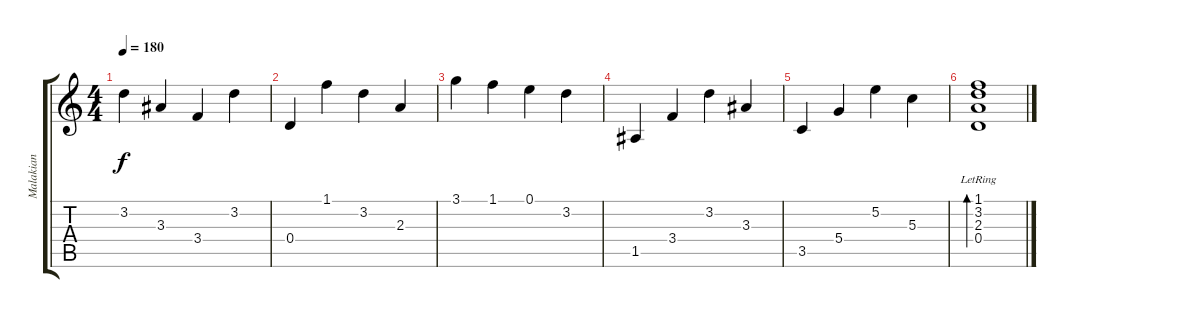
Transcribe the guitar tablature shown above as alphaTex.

\track ("Malakian" "Malakian") {instrument electricguitarclean}
\staff {score tabs}
\tuning (E4 B3 G3 D3 A2 E2) {hide}
\ts (4 4)
\tempo 180
\clef g2
\ks c
3.2.4{dy f} 3.3.4 3.4.4 3.2.4 |
0.4.4 1.1.4 3.2.4 2.3.4 |
3.1.4 1.1.4 0.1.4 3.2.4 |
1.5.4 3.4.4 3.2.4 3.3.4 |
3.5.4 5.4.4 5.2.4 5.3.4 |
(1.1{lr} 3.2 2.3 0.4).1{bd 240}
